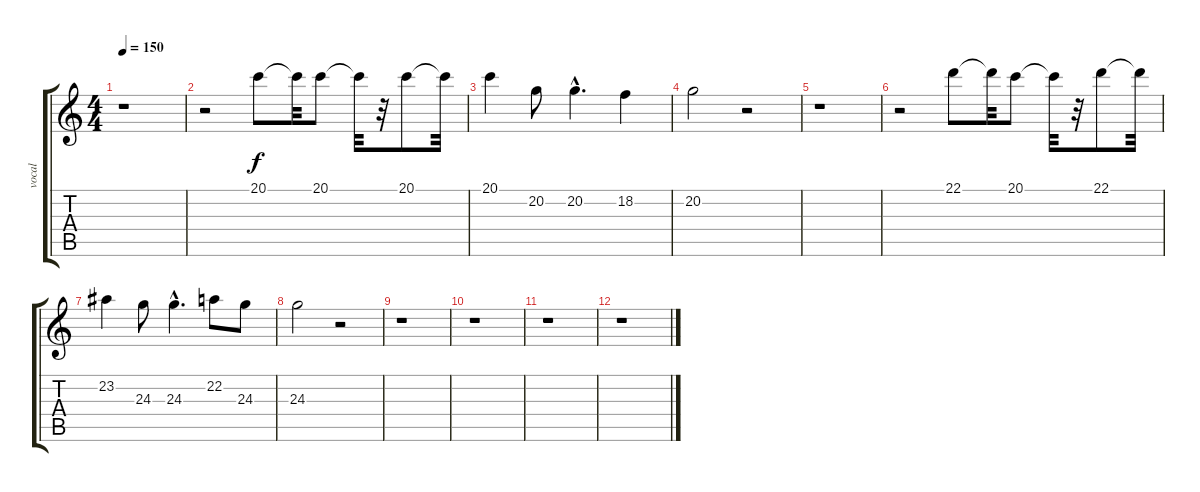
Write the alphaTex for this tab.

\track ("vocal" "vocal") {instrument lead6voice}
\staff {score tabs}
\tuning (E4 B3 G3 D3 A2 E2) {hide}
\ts (4 4)
\tempo 150
\clef g2
\ks c
r.1{dy mf} |
r.2 20.1.8{dy f} 20.1{t}.32 20.1.8 20.1{t}.32 r.32 20.1.8 20.1{t}.32 |
20.1.4 20.2.8 20.2{hac}.4{d} 18.2.4 |
20.2.2 r.2 |
r.1 |
r.2 22.1.8 22.1{t}.32 20.1.8 20.1{t}.32 r.32 22.1.8 22.1{t}.32 |
23.2.4 24.3.8 24.3{hac}.4{d} 22.2.8 24.3.8 |
24.3.2 r.2 |
r.1 |
r.1 |
r.1 |
r.1
